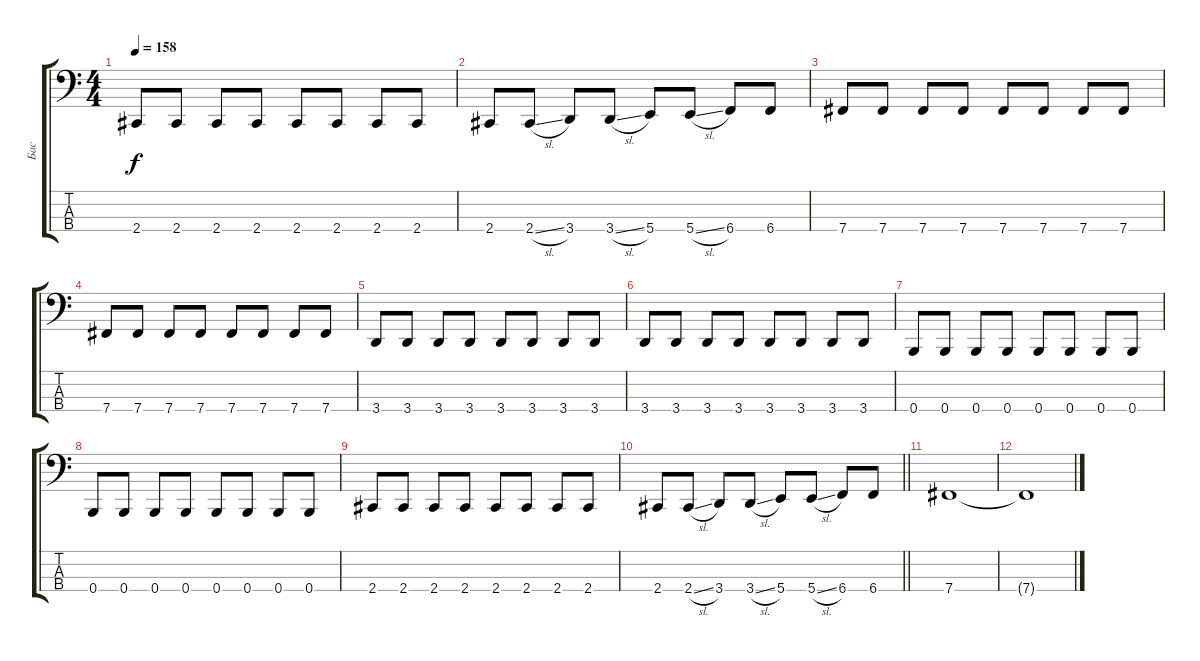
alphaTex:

\track ("Бас" "Бас") {instrument electricbasspick}
\staff {score tabs}
\tuning (E2 B1 Gb1 B0) {hide}
\ts (4 4)
\tempo 158
\clef f4
\ks c
2.4.8{dy f} 2.4.8 2.4.8 2.4.8 2.4.8 2.4.8 2.4.8 2.4.8 |
2.4.8 2.4{sl}.8 3.4.8 3.4{sl}.8 5.4.8 5.4{sl}.8 6.4.8 6.4.8 |
7.4.8 7.4.8 7.4.8 7.4.8 7.4.8 7.4.8 7.4.8 7.4.8 |
7.4.8 7.4.8 7.4.8 7.4.8 7.4.8 7.4.8 7.4.8 7.4.8 |
3.4.8 3.4.8 3.4.8 3.4.8 3.4.8 3.4.8 3.4.8 3.4.8 |
3.4.8 3.4.8 3.4.8 3.4.8 3.4.8 3.4.8 3.4.8 3.4.8 |
0.4.8 0.4.8 0.4.8 0.4.8 0.4.8 0.4.8 0.4.8 0.4.8 |
0.4.8 0.4.8 0.4.8 0.4.8 0.4.8 0.4.8 0.4.8 0.4.8 |
2.4.8 2.4.8 2.4.8 2.4.8 2.4.8 2.4.8 2.4.8 2.4.8 |
\barLineRight lightlight
2.4.8 2.4{sl}.8 3.4.8 3.4{sl}.8 5.4.8 5.4{sl}.8 6.4.8 6.4.8 |
7.4.1 |
7.4{t}.1
